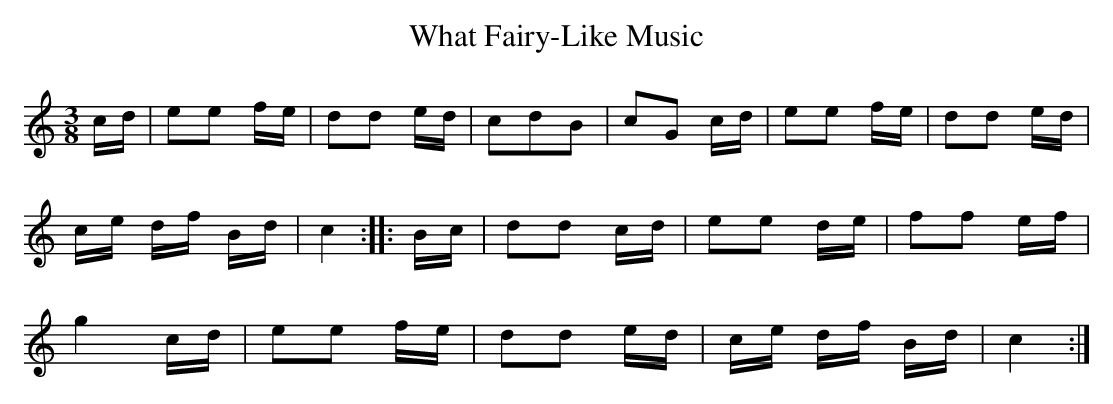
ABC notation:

X:1
T:What Fairy-Like Music
M:3/8
L:1/8
K:C
c/d/ | ee f/e/ | dd e/d/ | cdB | cG c/d/ | ee f/e/ | dd e/d/ |
c/e/ d/f/ B/d/ | c2 :||: B/c/ | dd c/d/ | ee d/e/ | ff e/f/ |
g2 c/d/ | ee f/e/ | dd e/d/ | c/e/ d/f/ B/d/ | c2 :|]
